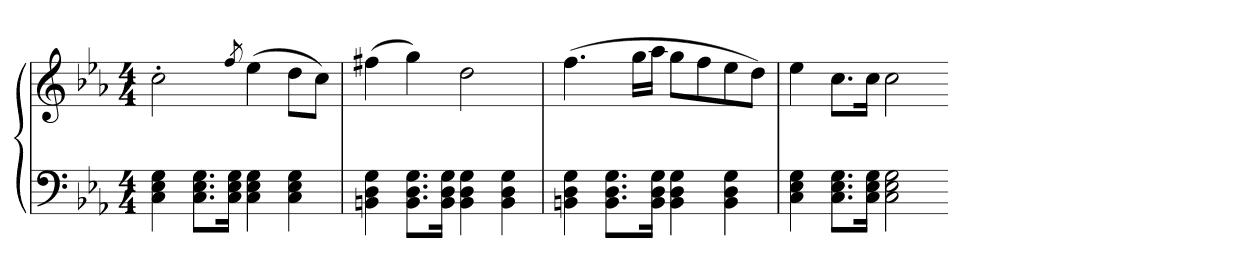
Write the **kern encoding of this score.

**kern	**kern
*part1	*part1
*staff2	*staff1
*clefF4	*clefG2
*k[b-e-a-]	*k[b-e-a-]
*c:	*c:
*M4/4	*M4/4
=1	=1
4C 4E- 4G	2cc'
8.C 8.E- 8.GL	.
16C 16E- 16GJk	.
.	8qff
4C 4E- 4G	(4ee-
4C 4E- 4G	8ddL
.	8ccJ)
=2	=2
4BBn 4D 4G	(4ff#X
8.BB 8.D 8.GL	4gg)
16BB 16D 16GJk	.
4BB 4D 4G	2dd
4BB 4D 4G	.
=3	=3
4BBn 4D 4G	(4.ff
8.BB 8.D 8.GL	.
.	16ggLL
16BB 16D 16GJk	16aa-JJ
4BB 4D 4G	8ggL
.	8ff
4BB 4D 4G	8ee-
.	8ddJ)
=4	=4
4C 4E- 4G	4ee-
8.C 8.E- 8.GL	8.ccL
16C 16E- 16GJk	16ccJk
2C 2E- 2G	2cc
=-	=-
*-	*-
